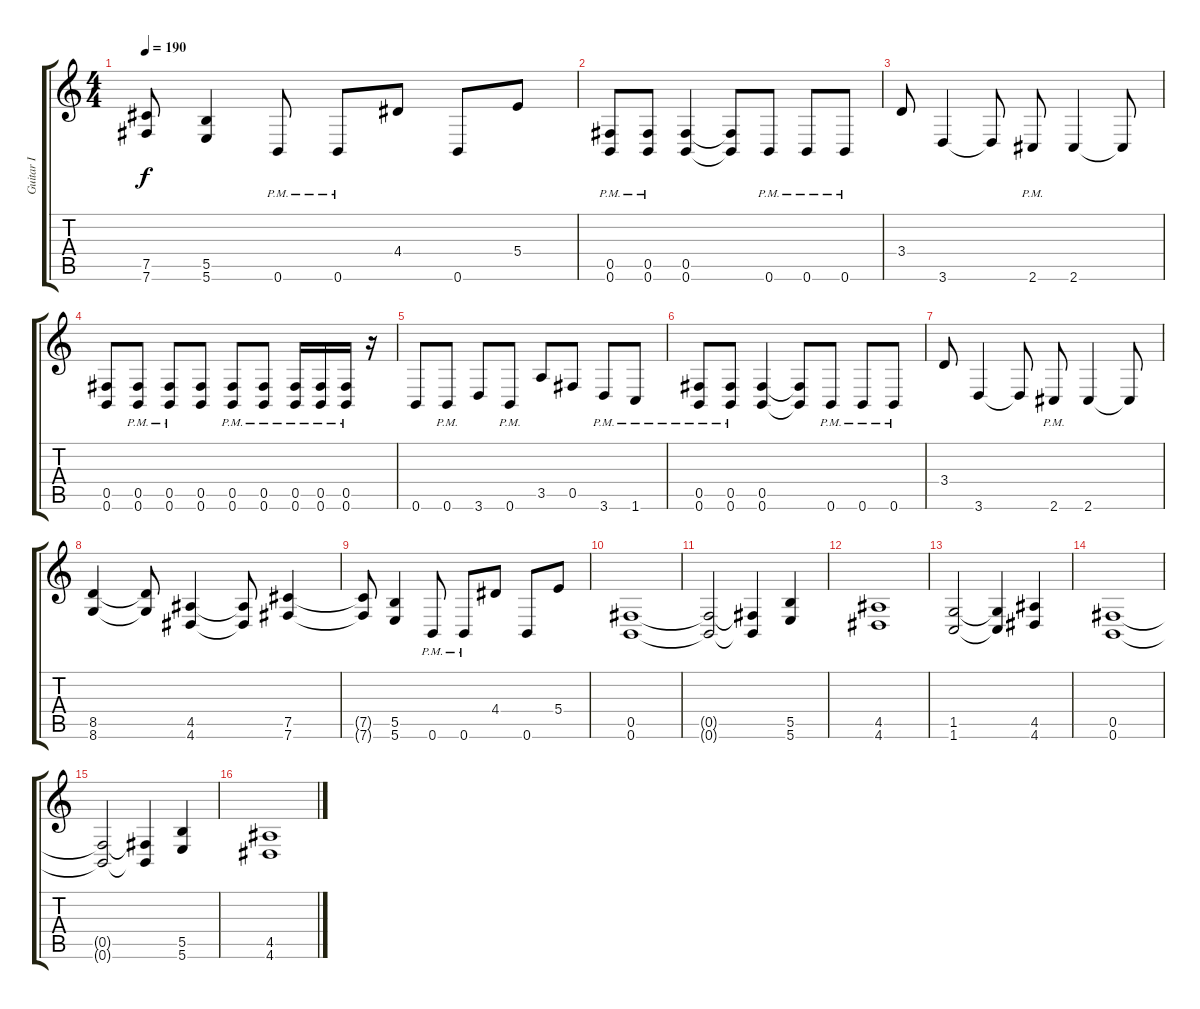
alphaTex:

\track ("Guitar I" "Guitar I") {instrument distortionguitar}
\staff {score tabs}
\tuning (Db4 Ab3 E3 B2 Gb2 B1) {hide}
\ts (4 4)
\tempo 190
\clef g2
\ks c
(7.5{t} 7.6{t}).8{dy f} (5.5 5.6).4 0.6{pm}.8 0.6{pm}.8 4.4.8 0.6.8 5.4.8 |
(0.5{pm} 0.6{pm}).8 (0.5{pm} 0.6{pm}).8 (0.5 0.6).4 (0.5{t} 0.6{t}).8 0.6{pm}.8 0.6{pm}.8 0.6{pm}.8 |
3.4.8 3.6.4 3.6{t}.8 2.6{pm}.8 2.6.4 2.6{t}.8 |
(0.5 0.6).8 (0.5{pm} 0.6{pm}).8 (0.5{pm} 0.6{pm}).8 (0.5 0.6).8 (0.5{pm} 0.6{pm}).8 (0.5{pm} 0.6{pm}).8 (0.5{pm} 0.6{pm}).16 (0.5{pm} 0.6{pm}).16 (0.5{pm} 0.6{pm}).16 r.16 |
0.6.8 0.6{pm}.8 3.6.8 0.6{pm}.8 3.5.8 0.5.8 3.6{pm}.8 1.6{pm}.8 |
(0.5{pm} 0.6{pm}).8 (0.5{pm} 0.6{pm}).8 (0.5 0.6).4 (0.5{t} 0.6{t}).8 0.6{pm}.8 0.6{pm}.8 0.6{pm}.8 |
3.4.8 3.6.4 3.6{t}.8 2.6{pm}.8 2.6.4 2.6{t}.8 |
(8.5 8.6).4 (8.5{t} 8.6{t}).8 (4.5 4.6).4 (4.5{t} 4.6{t}).8 (7.5 7.6).4 |
(7.5{t} 7.6{t}).8 (5.5 5.6).4 0.6{pm}.8 0.6{pm}.8 4.4.8 0.6.8 5.4.8 |
(0.5 0.6).1 |
(0.5{t} 0.6{t}).2 (0.5{t} 0.6{t}).4 (5.5 5.6).4 |
(4.5 4.6).1 |
(1.5 1.6).2 (1.5{t} 1.6{t}).4 (4.5 4.6).4 |
(0.5 0.6).1 |
(0.5{t} 0.6{t}).2 (0.5{t} 0.6{t}).4 (5.5 5.6).4 |
(4.5 4.6).1
